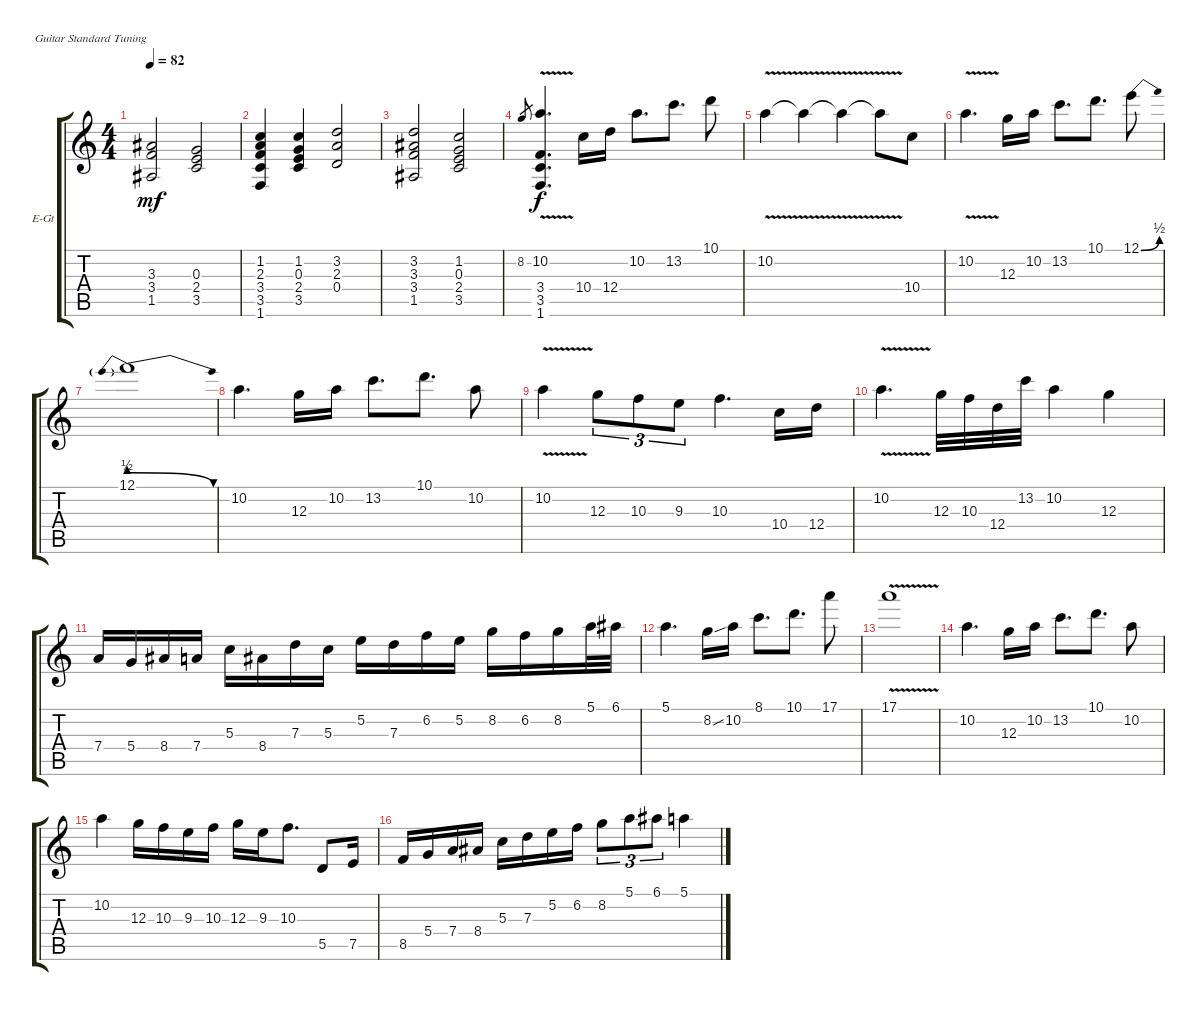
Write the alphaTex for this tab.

\bracketExtendMode groupsimilarinstruments
\firstSystemTrackNameOrientation horizontal
\otherSystemsTrackNameOrientation horizontal
\track ("电吉他" "E-Gt") {instrument overdrivenguitar}
\staff {score tabs}
\tuning (E4 B3 G3 D3 A2 E2)
\ts (4 4)
\tempo 82
\clef g2
\ks c
(3.3 3.4 1.5).2{dy mf} (0.3 2.4 3.5).2 |
(1.2 2.3 3.4 3.5 1.6).4 (1.2 0.3 2.4 3.5).4 (3.2 2.3 0.4).2 |
(3.2 3.3 3.4 1.5).2 (1.2 0.3 2.4 3.5).2 |
8.2.8{gr} (10.2{v} 3.4{v} 3.5{v} 1.6{v}).4{d dy f} 10.4.16 12.4.16 10.2.8{d} 13.2.8{d} 10.1.8 |
10.2{v}.4 10.2{v t}.4 10.2{v t}.4 10.2{v t}.8 10.4.8 |
10.2{v}.4{d} 12.3.16 10.2.16 13.2.8{d} 10.1.8{d} 12.1{be (bend 0 0 60 2)}.8 |
12.1{be (prebendrelease 0 2 60 0)}.1 |
10.2.4{d} 12.3.16 10.2.16 13.2.8{d} 10.1.8{d} 10.2.8 |
10.2{v}.4 12.3.8{tu (3 2)} 10.3.8{tu (3 2)} 9.3.8{tu (3 2)} 10.3.4{d} 10.4.16 12.4.16 |
10.2{v}.4{d} 12.3.32 10.3.32 12.4.32 13.2.32 10.2.4 12.3.4 |
7.4.16 5.4.16 8.4.16 7.4.16 5.3.16 8.4.16 7.3.16 5.3.16 5.2.16 7.3.16 6.2.16 5.2.16 8.2.16 6.2.16 8.2.16 5.1.32 6.1.32 |
5.1.4{d} 8.2{ss}.16 10.2.16 8.1.8{d} 10.1.8{d} 17.1.8 |
17.1{v}.1 |
10.2.4{d} 12.3.16 10.2.16 13.2.8{d} 10.1.8{d} 10.2.8 |
10.2.4 12.3.16 10.3.16 9.3.16 10.3.16 12.3.16 9.3.16 10.3.8{d} 5.5.8 7.5.16 |
8.5.16 5.4.16 7.4.16 8.4.16 5.3.16 7.3.16 5.2.16 6.2.16 8.2.8{tu (3 2)} 5.1.8{tu (3 2)} 6.1.8{tu (3 2)} 5.1.4
